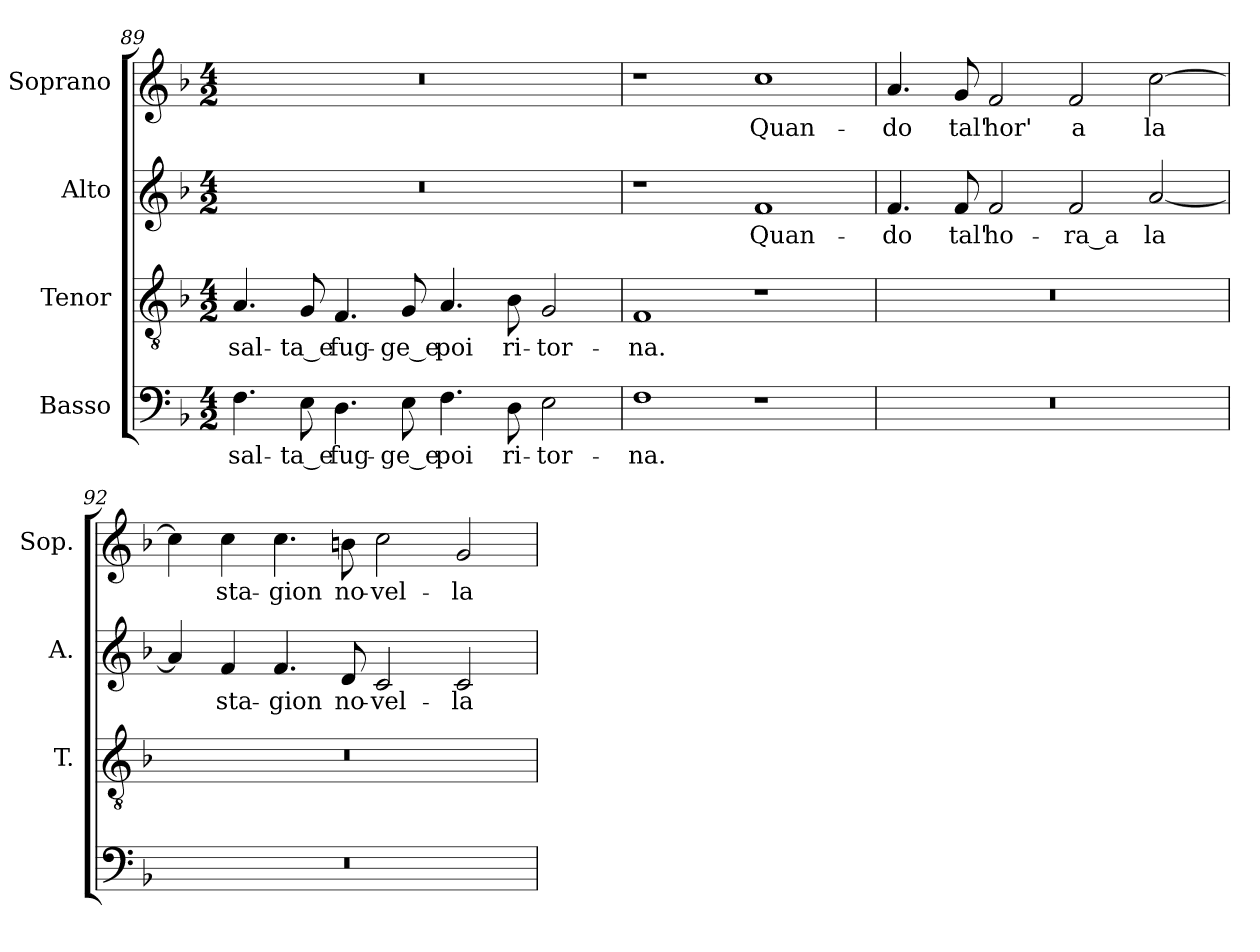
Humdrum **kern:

**kern	**text	**kern	**text	**kern	**text	**kern	**text
*part4	*part4	*part3	*part3	*part2	*part2	*part1	*part1
*staff4	*staff4	*staff3	*staff3	*staff2	*staff2	*staff1	*staff1
*I"Basso	*	*I"Tenor	*	*I"Alto	*	*I"Soprano	*
*	*	*I'T.	*	*I'A.	*	*I'Sop.	*
*clefF4	*	*clefGv2	*	*clefG2	*	*clefG2	*
*	*	*ITrd7c12	*	*	*	*	*
*k[b-]	*	*k[b-]	*	*k[b-]	*	*k[b-]	*
*F:	*	*F:	*	*F:	*	*F:	*
*M4/2	*	*M4/2	*	*M4/2	*	*M4/2	*
=89	=89	=89	=89	=89	=89	=89	=89
!	!LO:LY:b:color=#000000	!	!	!	!	!	!
!	!	!	!LO:LY:b:color=#000000	!LO:N:vis=1	!	!LO:N:vis=1	!
4.Fi\	sal-	4.AAi/	sal-	0r	.	0r	.
!	!LO:LY:b:color=#000000	!	!	!	!	!	!
!	!	!	!LO:LY:b:color=#000000	!	!	!	!
8Ei\	-ta_e	8GGi/	-ta_e	.	.	.	.
!	!LO:LY:b:color=#000000	!	!	!	!	!	!
!	!	!	!LO:LY:b:color=#000000	!	!	!	!
4.Di\	fug-	4.FFi/	fug-	.	.	.	.
!	!LO:LY:b:color=#000000	!	!	!	!	!	!
!	!	!	!LO:LY:b:color=#000000	!	!	!	!
8Ei\	-ge_e	8GGi/	-ge_e	.	.	.	.
!	!LO:LY:b:color=#000000	!	!	!	!	!	!
!	!	!	!LO:LY:b:color=#000000	!	!	!	!
4.Fi\	poi	4.AAi/	poi	.	.	.	.
!	!LO:LY:b:color=#000000	!	!	!	!	!	!
!	!	!	!LO:LY:b:color=#000000	!	!	!	!
8Di\	ri-	8BB-i\	ri-	.	.	.	.
!	!LO:LY:b:color=#000000	!	!	!	!	!	!
!	!	!	!LO:LY:b:color=#000000	!	!	!	!
2Ei\	-tor-	2GGi/	-tor-	.	.	.	.
=90	=90	=90	=90	=90	=90	=90	=90
!	!LO:LY:b:color=#000000	!	!	!	!	!	!
!	!	!	!LO:LY:b:color=#000000	!	!	!	!
1Fi	-na.	1FFi	-na.	1r	.	1r	.
!	!	!	!	!	!LO:LY:b:color=#000000	!	!
!	!	!	!	!	!	!	!LO:LY:b:color=#000000
1r	.	1r	.	1fi	Quan-	1cci	Quan-
!!LO:LB:g=z
=91	=91	=91	=91	=91	=91	=91	=91
!LO:N:vis=1	!	!LO:N:vis=1	!	!	!	!	!
!	!	!	!	!	!LO:LY:b:color=#000000	!	!
!	!	!	!	!	!	!	!LO:LY:b:color=#000000
0r	.	0r	.	4.fi/	-do	4.ai/	-do
!	!	!	!	!	!LO:LY:b:color=#000000	!	!
!	!	!	!	!	!	!	!LO:LY:b:color=#000000
.	.	.	.	8fi/	tal'	8gi/	tal'
!	!	!	!	!	!LO:LY:b:color=#000000	!	!
!	!	!	!	!	!	!	!LO:LY:b:color=#000000
.	.	.	.	2fi/	ho-	2fi/	hor'
!	!	!	!	!	!LO:LY:b:color=#000000	!	!
!	!	!	!	!	!	!	!LO:LY:b:color=#000000
.	.	.	.	2fi/	-ra_a	2fi/	a
!	!	!	!	!	!LO:LY:b:color=#000000	!	!
!	!	!	!	!	!	!	!LO:LY:b:color=#000000
.	.	.	.	[<2ai/	la	[>2cci\	la
=92	=92	=92	=92	=92	=92	=92	=92
!LO:N:vis=1	!	!LO:N:vis=1	!	!	!	!	!
0r	.	0r	.	4ai/]	.	4cci\]	.
!	!	!	!	!	!LO:LY:b:color=#000000	!	!
!	!	!	!	!	!	!	!LO:LY:b:color=#000000
.	.	.	.	4fi/	sta-	4cci\	sta-
!	!	!	!	!	!LO:LY:b:color=#000000	!	!
!	!	!	!	!	!	!	!LO:LY:b:color=#000000
.	.	.	.	4.fi/	-gion	4.cci\	-gion
!	!	!	!	!	!LO:LY:b:color=#000000	!	!
!	!	!	!	!	!	!	!LO:LY:b:color=#000000
.	.	.	.	8di/	no-	8bni\	no-
!	!	!	!	!	!LO:LY:b:color=#000000	!	!
!	!	!	!	!	!	!	!LO:LY:b:color=#000000
.	.	.	.	2ci/	-vel-	2cci\	-vel-
!	!	!	!	!	!LO:LY:b:color=#000000	!	!
!	!	!	!	!	!	!	!LO:LY:b:color=#000000
.	.	.	.	2ci/	-la	2gi/	-la
=	=	=	=	=	=	=	=
*-	*-	*-	*-	*-	*-	*-	*-
